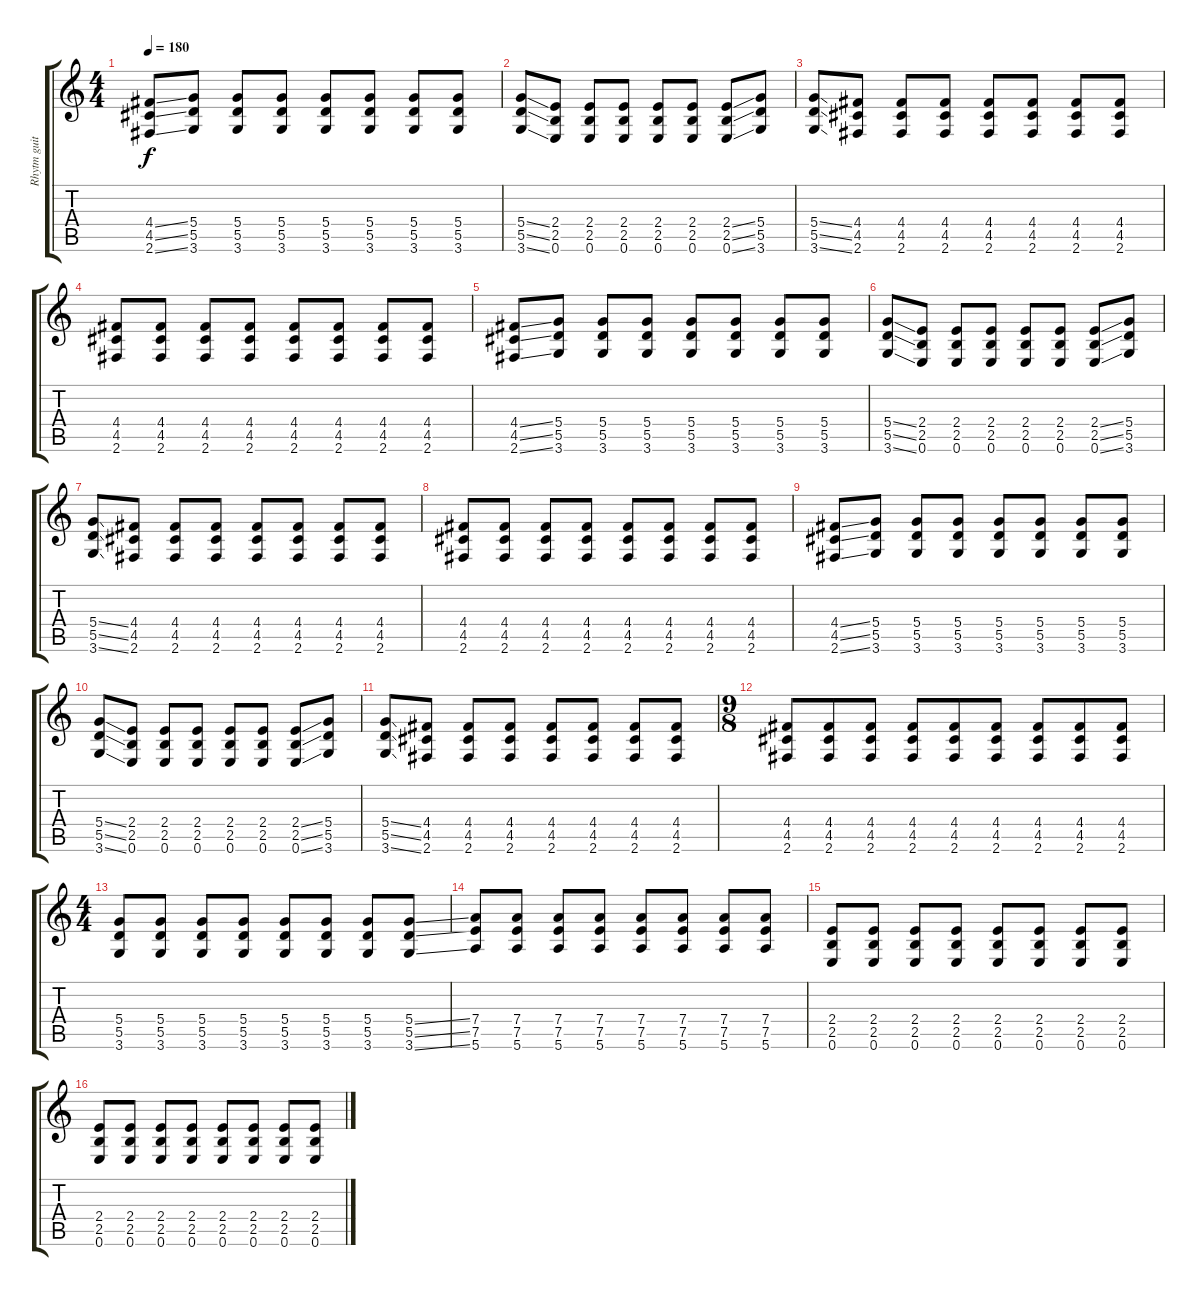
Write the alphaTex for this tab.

\track ("Rhytm guitar" "Rhytm guit") {instrument distortionguitar}
\staff {score tabs}
\tuning (E4 B3 G3 D3 A2 E2) {hide}
\ts (4 4)
\tempo 180
\clef g2
\ks c
(4.4{ss} 4.5{ss} 2.6{ss}).8{dy f} (5.4 5.5 3.6).8 (5.4 5.5 3.6).8 (5.4 5.5 3.6).8 (5.4 5.5 3.6).8 (5.4 5.5 3.6).8 (5.4 5.5 3.6).8 (5.4 5.5 3.6).8 |
(5.4{ss} 5.5{ss} 3.6{ss}).8 (2.4 2.5 0.6).8 (2.4 2.5 0.6).8 (2.4 2.5 0.6).8 (2.4 2.5 0.6).8 (2.4 2.5 0.6).8 (2.4{ss} 2.5{ss} 0.6{ss}).8 (5.4 5.5 3.6).8 |
(5.4{ss} 5.5{ss} 3.6{ss}).8 (4.4 4.5 2.6).8 (4.4 4.5 2.6).8 (4.4 4.5 2.6).8 (4.4 4.5 2.6).8 (4.4 4.5 2.6).8 (4.4 4.5 2.6).8 (4.4 4.5 2.6).8 |
(4.4 4.5 2.6).8 (4.4 4.5 2.6).8 (4.4 4.5 2.6).8 (4.4 4.5 2.6).8 (4.4 4.5 2.6).8 (4.4 4.5 2.6).8 (4.4 4.5 2.6).8 (4.4 4.5 2.6).8 |
(4.4{ss} 4.5{ss} 2.6{ss}).8 (5.4 5.5 3.6).8 (5.4 5.5 3.6).8 (5.4 5.5 3.6).8 (5.4 5.5 3.6).8 (5.4 5.5 3.6).8 (5.4 5.5 3.6).8 (5.4 5.5 3.6).8 |
(5.4{ss} 5.5{ss} 3.6{ss}).8 (2.4 2.5 0.6).8 (2.4 2.5 0.6).8 (2.4 2.5 0.6).8 (2.4 2.5 0.6).8 (2.4 2.5 0.6).8 (2.4{ss} 2.5{ss} 0.6{ss}).8 (5.4 5.5 3.6).8 |
(5.4{ss} 5.5{ss} 3.6{ss}).8 (4.4 4.5 2.6).8 (4.4 4.5 2.6).8 (4.4 4.5 2.6).8 (4.4 4.5 2.6).8 (4.4 4.5 2.6).8 (4.4 4.5 2.6).8 (4.4 4.5 2.6).8 |
(4.4 4.5 2.6).8 (4.4 4.5 2.6).8 (4.4 4.5 2.6).8 (4.4 4.5 2.6).8 (4.4 4.5 2.6).8 (4.4 4.5 2.6).8 (4.4 4.5 2.6).8 (4.4 4.5 2.6).8 |
(4.4{ss} 4.5{ss} 2.6{ss}).8 (5.4 5.5 3.6).8 (5.4 5.5 3.6).8 (5.4 5.5 3.6).8 (5.4 5.5 3.6).8 (5.4 5.5 3.6).8 (5.4 5.5 3.6).8 (5.4 5.5 3.6).8 |
(5.4{ss} 5.5{ss} 3.6{ss}).8 (2.4 2.5 0.6).8 (2.4 2.5 0.6).8 (2.4 2.5 0.6).8 (2.4 2.5 0.6).8 (2.4 2.5 0.6).8 (2.4{ss} 2.5{ss} 0.6{ss}).8 (5.4 5.5 3.6).8 |
(5.4{ss} 5.5{ss} 3.6{ss}).8 (4.4 4.5 2.6).8 (4.4 4.5 2.6).8 (4.4 4.5 2.6).8 (4.4 4.5 2.6).8 (4.4 4.5 2.6).8 (4.4 4.5 2.6).8 (4.4 4.5 2.6).8 |
\ts (9 8)
(4.4 4.5 2.6).8 (4.4 4.5 2.6).8 (4.4 4.5 2.6).8 (4.4 4.5 2.6).8 (4.4 4.5 2.6).8 (4.4 4.5 2.6).8 (4.4 4.5 2.6).8 (4.4 4.5 2.6).8 (4.4 4.5 2.6).8 |
\ts (4 4)
(5.4 5.5 3.6).8 (5.4 5.5 3.6).8 (5.4 5.5 3.6).8 (5.4 5.5 3.6).8 (5.4 5.5 3.6).8 (5.4 5.5 3.6).8 (5.4 5.5 3.6).8 (5.4{ss} 5.5{ss} 3.6{ss}).8 |
(7.4 7.5 5.6).8 (7.4 7.5 5.6).8 (7.4 7.5 5.6).8 (7.4 7.5 5.6).8 (7.4 7.5 5.6).8 (7.4 7.5 5.6).8 (7.4 7.5 5.6).8 (7.4 7.5 5.6).8 |
(2.4 2.5 0.6).8 (2.4 2.5 0.6).8 (2.4 2.5 0.6).8 (2.4 2.5 0.6).8 (2.4 2.5 0.6).8 (2.4 2.5 0.6).8 (2.4 2.5 0.6).8 (2.4 2.5 0.6).8 |
(2.4 2.5 0.6).8 (2.4 2.5 0.6).8 (2.4 2.5 0.6).8 (2.4 2.5 0.6).8 (2.4 2.5 0.6).8 (2.4 2.5 0.6).8 (2.4 2.5 0.6).8 (2.4 2.5 0.6).8
